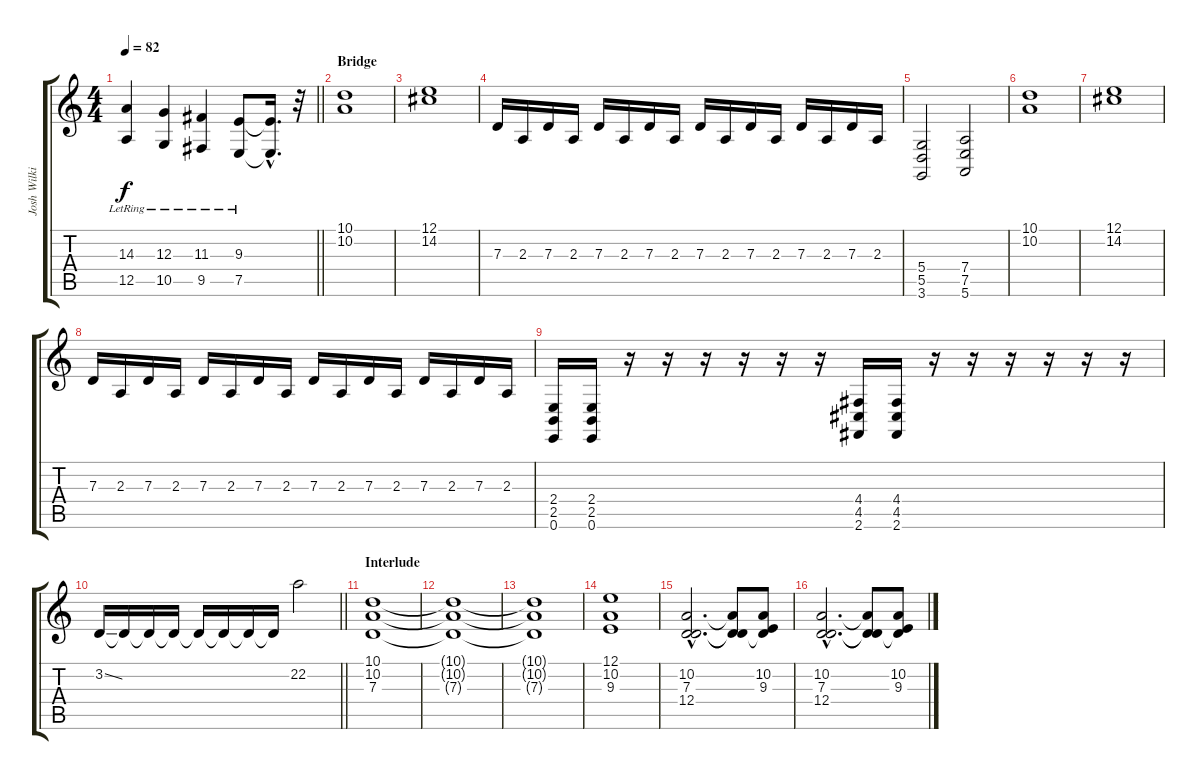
\track ("Josh Wilkinson" "Josh Wilki") {instrument electricgrandpiano}
\staff {score tabs}
\tuning (E4 B3 G3 D3 A2 E2) {hide}
\ts (4 4)
\tempo 82
\clef g2
\barLineRight lightlight
\ks c
(14.3{lr} 12.5{lr}).4{dy f} (12.3{lr} 10.5{lr}).4 (11.3{lr} 9.5{lr}).4 (9.3{lr} 7.5{lr}).8 (9.3{hac t} 7.5{hac t}).16{d} r.32 |
\section ("" "Bridge")
(10.1 10.2).1{volume 6 instrument stringensemble1} |
(12.1 14.2).1 |
7.3.16{volume 12} 2.3.16 7.3.16 2.3.16 7.3.16 2.3.16 7.3.16 2.3.16 7.3.16 2.3.16 7.3.16 2.3.16 7.3.16 2.3.16 7.3.16 2.3.16 |
(5.4 5.5 3.6).2 (7.4 7.5 5.6).2 |
(10.1 10.2).1{volume 6 instrument stringensemble1} |
(12.1 14.2).1 |
7.3.16{volume 9} 2.3.16 7.3.16 2.3.16 7.3.16 2.3.16 7.3.16 2.3.16 7.3.16 2.3.16 7.3.16 2.3.16 7.3.16 2.3.16 7.3.16 2.3.16 |
(2.4 2.5 0.6).16 (2.4 2.5 0.6).16 r.16 r.16 r.16 r.16 r.16 r.16 (4.4 4.5 2.6).16 (4.4 4.5 2.6).16 r.16 r.16 r.16 r.16 r.16 r.16 |
\barLineRight lightlight
3.2{ss}.16 3.2{t}.16 3.2{t}.16 3.2{t}.16 3.2{t}.16 3.2{t}.16 3.2{t}.16 3.2{t}.16 22.2.2 |
\section ("" "Interlude")
(10.1 10.2 7.3).1{volume 11 instrument choiraahs} |
(10.1{t} 10.2{t} 7.3{t}).1 |
(10.1{t} 10.2{t} 7.3{t}).1 |
(12.1 10.2 9.3).1 |
(10.2{hac} 7.3{hac} 12.4{hac}).2{d} (10.2{t} 7.3{t} 12.4{t}).8 (10.2 9.3 12.4{t}).8 |
(10.2{hac} 7.3{hac} 12.4{hac}).2{d} (10.2{t} 7.3{t} 12.4{t}).8 (10.2 9.3 12.4{t}).8
